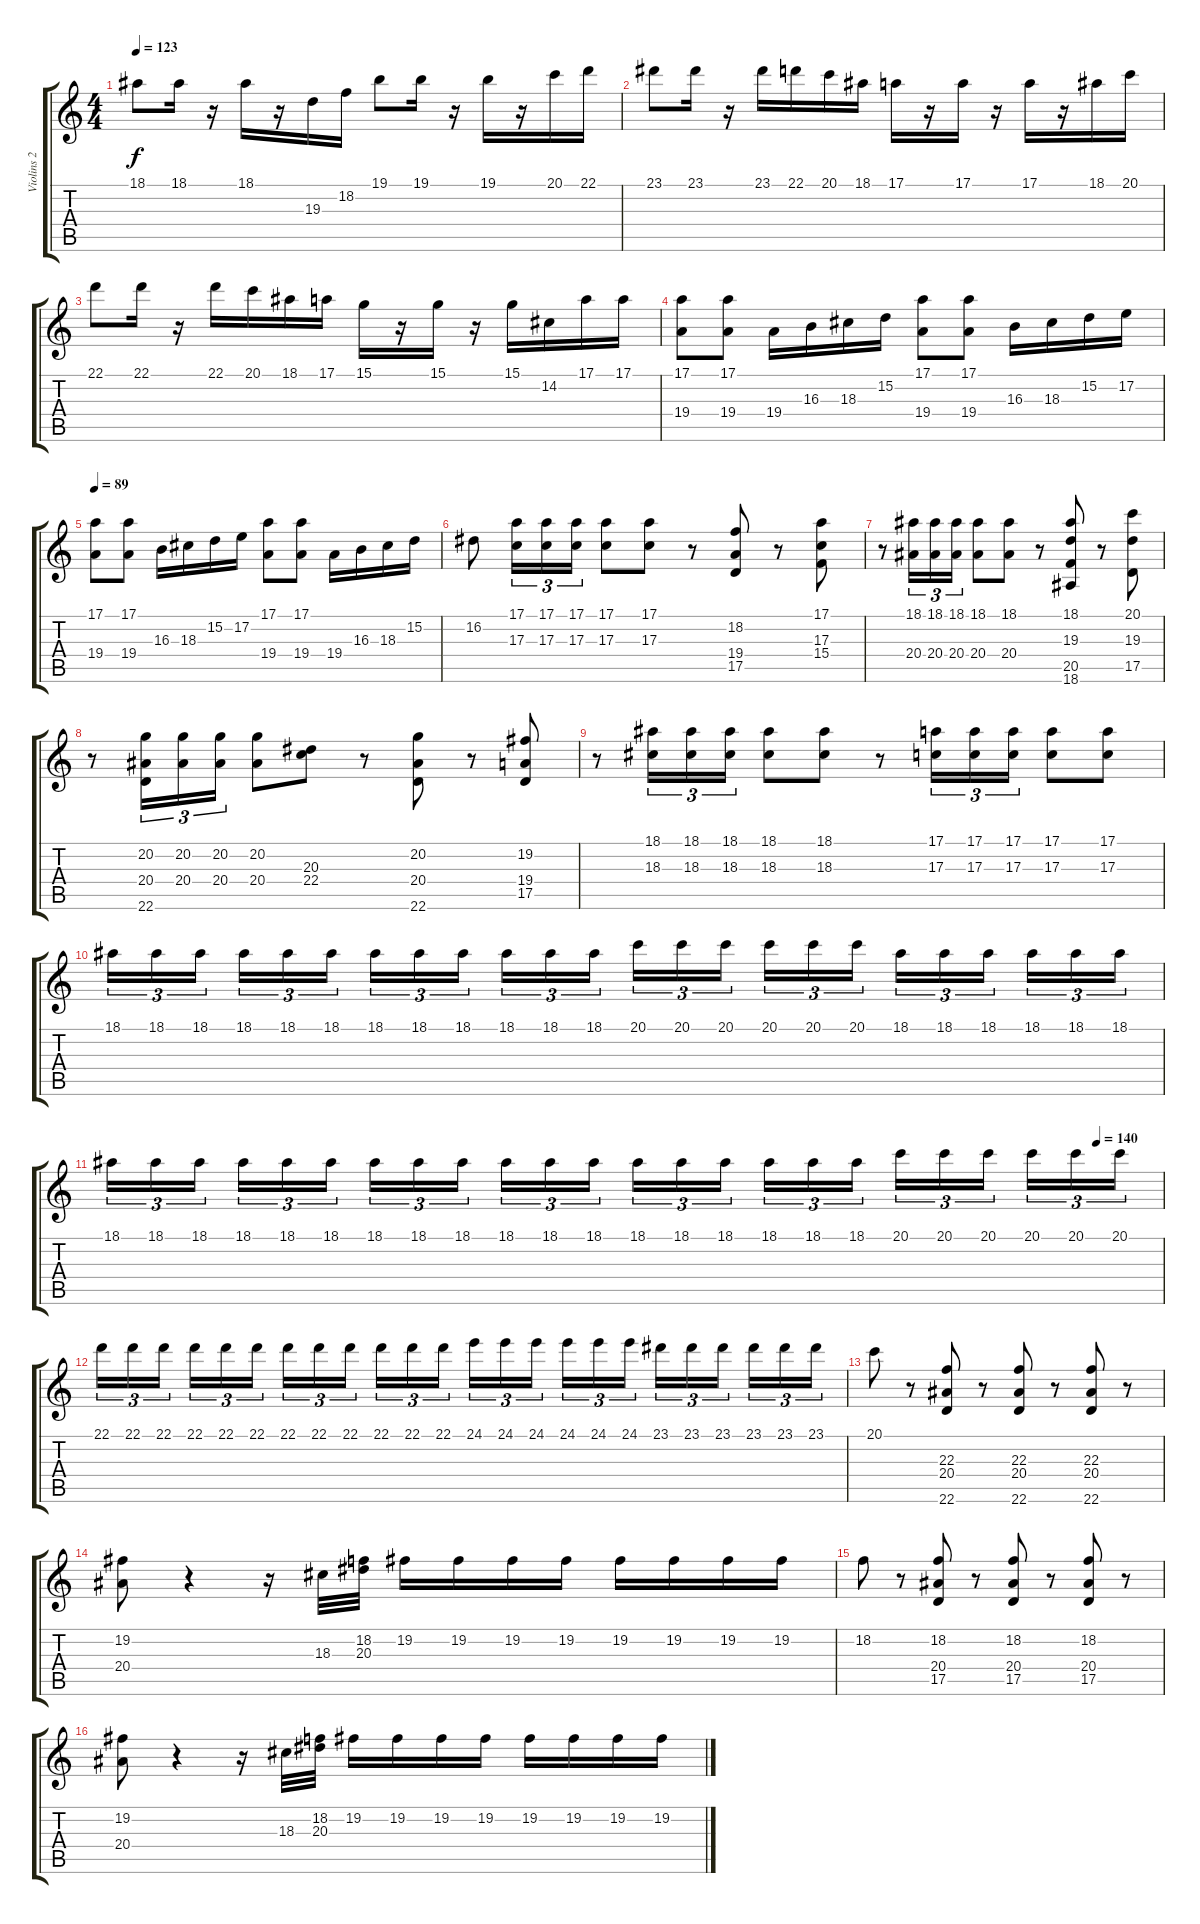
\track ("Violins 2" "Violins 2") {instrument stringensemble1}
\staff {score tabs}
\tuning (E4 B3 G3 D3 A2 E2) {hide}
\ts (4 4)
\tempo 123
\clef g2
\ks c
18.1.8{dy f} 18.1.16 r.16 18.1.16 r.16 19.3.16 18.2.16 19.1.8 19.1.16 r.16 19.1.16 r.16 20.1.16 22.1.16 |
23.1.8 23.1.16 r.16 23.1.16 22.1.16 20.1.16 18.1.16 17.1.16 r.16 17.1.16 r.16 17.1.16 r.16 18.1.16 20.1.16 |
22.1.8 22.1.16 r.16 22.1.16 20.1.16 18.1.16 17.1.16 15.1.16 r.16 15.1.16 r.16 15.1.16 14.2.16 17.1.16 17.1.16 |
(17.1 19.4).8 (17.1 19.4).8 19.4.16 16.3.16 18.3.16 15.2.16 (17.1 19.4).8 (17.1 19.4).8 16.3.16 18.3.16 15.2.16 17.2.16 |
\tempo 89
(17.1 19.4).8 (17.1 19.4).8 16.3.16 18.3.16 15.2.16 17.2.16 (17.1 19.4).8 (17.1 19.4).8 19.4.16 16.3.16 18.3.16 15.2.16 |
16.2.8 (17.1 17.3).16{tu (3 2)} (17.1 17.3).16{tu (3 2)} (17.1 17.3).16{tu (3 2)} (17.1 17.3).8 (17.1 17.3).8 r.8 (18.2 19.4 17.5).8 r.8 (17.1 17.3 15.4).8 |
r.8 (18.1 20.4).16{tu (3 2)} (18.1 20.4).16{tu (3 2)} (18.1 20.4).16{tu (3 2)} (18.1 20.4).8 (18.1 20.4).8 r.8 (18.1 19.3 20.5 18.6).8 r.8 (20.1 19.3 17.5).8 |
r.8 (20.2 20.4 22.6).16{tu (3 2)} (20.2 20.4).16{tu (3 2)} (20.2 20.4).16{tu (3 2)} (20.2 20.4).8 (20.3 22.4).8 r.8 (20.2 20.4 22.6).8 r.8 (19.2 19.4 17.5).8 |
r.8 (18.1 18.3).16{tu (3 2)} (18.1 18.3).16{tu (3 2)} (18.1 18.3).16{tu (3 2)} (18.1 18.3).8 (18.1 18.3).8 r.8 (17.1 17.3).16{tu (3 2)} (17.1 17.3).16{tu (3 2)} (17.1 17.3).16{tu (3 2)} (17.1 17.3).8 (17.1 17.3).8 |
18.1.16{tu (3 2)} 18.1.16{tu (3 2)} 18.1.16{tu (3 2)} 18.1.16{tu (3 2)} 18.1.16{tu (3 2)} 18.1.16{tu (3 2)} 18.1.16{tu (3 2)} 18.1.16{tu (3 2)} 18.1.16{tu (3 2)} 18.1.16{tu (3 2)} 18.1.16{tu (3 2)} 18.1.16{tu (3 2)} 20.1.16{tu (3 2)} 20.1.16{tu (3 2)} 20.1.16{tu (3 2)} 20.1.16{tu (3 2)} 20.1.16{tu (3 2)} 20.1.16{tu (3 2)} 18.1.16{tu (3 2)} 18.1.16{tu (3 2)} 18.1.16{tu (3 2)} 18.1.16{tu (3 2)} 18.1.16{tu (3 2)} 18.1.16{tu (3 2)} |
\tempo (140 0.9375)
18.1.16{tu (3 2)} 18.1.16{tu (3 2)} 18.1.16{tu (3 2)} 18.1.16{tu (3 2)} 18.1.16{tu (3 2)} 18.1.16{tu (3 2)} 18.1.16{tu (3 2)} 18.1.16{tu (3 2)} 18.1.16{tu (3 2)} 18.1.16{tu (3 2)} 18.1.16{tu (3 2)} 18.1.16{tu (3 2)} 18.1.16{tu (3 2)} 18.1.16{tu (3 2)} 18.1.16{tu (3 2)} 18.1.16{tu (3 2)} 18.1.16{tu (3 2)} 18.1.16{tu (3 2)} 20.1.16{tu (3 2)} 20.1.16{tu (3 2)} 20.1.16{tu (3 2)} 20.1.16{tu (3 2)} 20.1.16{tu (3 2)} 20.1.16{tu (3 2)} |
22.1.16{tu (3 2)} 22.1.16{tu (3 2)} 22.1.16{tu (3 2)} 22.1.16{tu (3 2)} 22.1.16{tu (3 2)} 22.1.16{tu (3 2)} 22.1.16{tu (3 2)} 22.1.16{tu (3 2)} 22.1.16{tu (3 2)} 22.1.16{tu (3 2)} 22.1.16{tu (3 2)} 22.1.16{tu (3 2)} 24.1.16{tu (3 2)} 24.1.16{tu (3 2)} 24.1.16{tu (3 2)} 24.1.16{tu (3 2)} 24.1.16{tu (3 2)} 24.1.16{tu (3 2)} 23.1.16{tu (3 2)} 23.1.16{tu (3 2)} 23.1.16{tu (3 2)} 23.1.16{tu (3 2)} 23.1.16{tu (3 2)} 23.1.16{tu (3 2)} |
20.1.8 r.8 (22.3 20.4 22.6).8 r.8 (22.3 20.4 22.6).8 r.8 (22.3 20.4 22.6).8 r.8 |
(19.2 20.4).8 r.4 r.16 18.3.32 (18.2 20.3).32 19.2.16 19.2.16 19.2.16 19.2.16 19.2.16 19.2.16 19.2.16 19.2.16 |
18.2.8 r.8 (18.2 20.4 17.5).8 r.8 (18.2 20.4 17.5).8 r.8 (18.2 20.4 17.5).8 r.8 |
(19.2 20.4).8 r.4 r.16 18.3.32 (18.2 20.3).32 19.2.16 19.2.16 19.2.16 19.2.16 19.2.16 19.2.16 19.2.16 19.2.16
